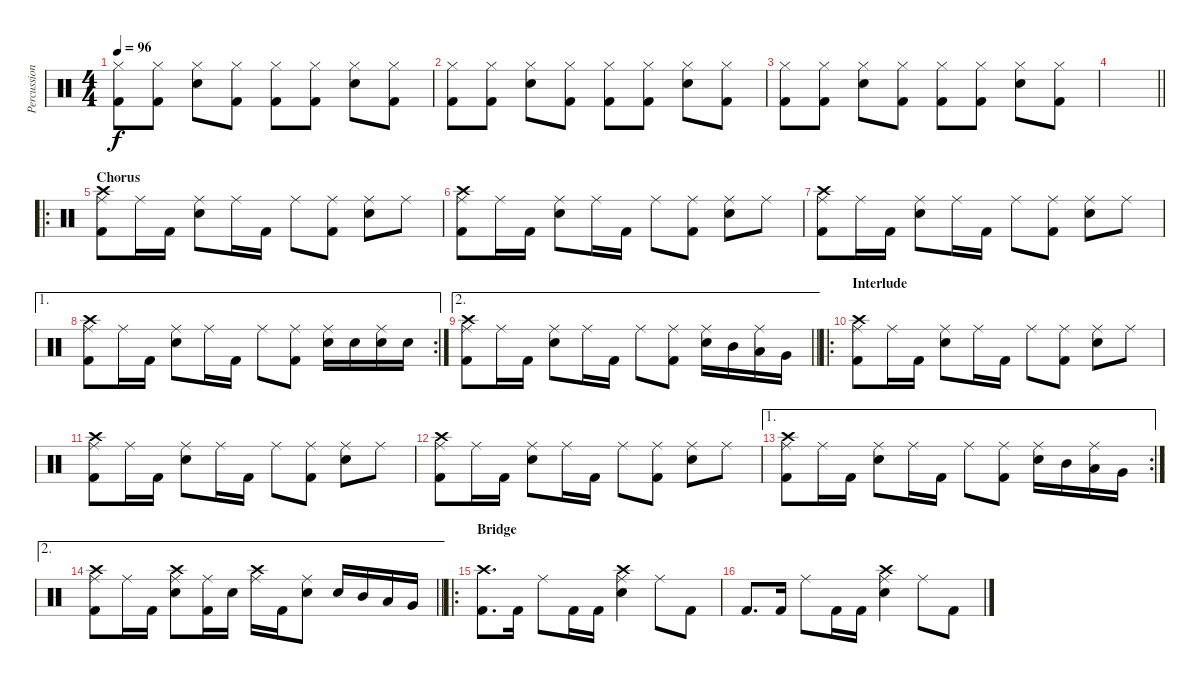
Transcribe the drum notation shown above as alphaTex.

\track ("Percussion" "Percussion") {instrument percussion}
\staff {score}
\articulation defaults
\ts (4 4)
\tempo 96
\clef neutral
\ks c
("Hi-Hat (closed)" "Kick (hit) 2").8{dy f} ("Hi-Hat (closed)" "Kick (hit) 2").8 ("Hi-Hat (closed)" "Electric Snare (hit)").8 ("Hi-Hat (closed)" "Kick (hit) 2").8 ("Hi-Hat (closed)" "Kick (hit) 2").8 ("Hi-Hat (closed)" "Kick (hit) 2").8 ("Hi-Hat (closed)" "Electric Snare (hit)").8 ("Hi-Hat (closed)" "Kick (hit) 2").8 |
("Hi-Hat (closed)" "Kick (hit) 2").8 ("Hi-Hat (closed)" "Kick (hit) 2").8 ("Hi-Hat (closed)" "Electric Snare (hit)").8 ("Hi-Hat (closed)" "Kick (hit) 2").8 ("Hi-Hat (closed)" "Kick (hit) 2").8 ("Hi-Hat (closed)" "Kick (hit) 2").8 ("Hi-Hat (closed)" "Electric Snare (hit)").8 ("Hi-Hat (closed)" "Kick (hit) 2").8 |
("Hi-Hat (closed)" "Kick (hit) 2").8 ("Hi-Hat (closed)" "Kick (hit) 2").8 ("Hi-Hat (closed)" "Electric Snare (hit)").8 ("Hi-Hat (closed)" "Kick (hit) 2").8 ("Hi-Hat (closed)" "Kick (hit) 2").8 ("Hi-Hat (closed)" "Kick (hit) 2").8 ("Hi-Hat (closed)" "Electric Snare (hit)").8 ("Hi-Hat (closed)" "Kick (hit) 2").8 |
\barLineRight lightlight
|
\ro
\section ("" "Chorus")
("Crash high (hit)" "Ride (middle)" "Kick (hit) 2").8 "Ride (middle)".16 "Kick (hit) 2".16 ("Ride (middle)" "Electric Snare (hit)").8 "Ride (middle)".16 "Kick (hit) 2".16 "Ride (middle)".8 ("Ride (middle)" "Kick (hit) 2").8 ("Ride (middle)" "Electric Snare (hit)").8 "Ride (middle)".8 |
("Crash high (hit)" "Ride (middle)" "Kick (hit) 2").8 "Ride (middle)".16 "Kick (hit) 2".16 ("Ride (middle)" "Electric Snare (hit)").8 "Ride (middle)".16 "Kick (hit) 2".16 "Ride (middle)".8 ("Ride (middle)" "Kick (hit) 2").8 ("Ride (middle)" "Electric Snare (hit)").8 "Ride (middle)".8 |
("Crash high (hit)" "Ride (middle)" "Kick (hit) 2").8 "Ride (middle)".16 "Kick (hit) 2".16 ("Ride (middle)" "Electric Snare (hit)").8 "Ride (middle)".16 "Kick (hit) 2".16 "Ride (middle)".8 ("Ride (middle)" "Kick (hit) 2").8 ("Ride (middle)" "Electric Snare (hit)").8 "Ride (middle)".8 |
\ae 1
\rc 2
("Crash high (hit)" "Ride (middle)" "Kick (hit) 2").8 "Ride (middle)".16 "Kick (hit) 2".16 ("Ride (middle)" "Electric Snare (hit)").8 "Ride (middle)".16 "Kick (hit) 2".16 "Ride (middle)".8 ("Ride (middle)" "Kick (hit) 2").8 ("Ride (middle)" "Electric Snare (hit)").16 "Electric Snare (hit)".16 ("Ride (middle)" "Electric Snare (hit)").16 "Electric Snare (hit)".16 |
\ae 2
\barLineRight lightlight
("Crash high (hit)" "Ride (middle)" "Kick (hit) 2").8 "Ride (middle)".16 "Kick (hit) 2".16 ("Ride (middle)" "Electric Snare (hit)").8 "Ride (middle)".16 "Kick (hit) 2".16 "Ride (middle)".8 ("Ride (middle)" "Kick (hit) 2").8 ("Ride (middle)" "Electric Snare (hit)").16 "Mid Tom (hit)".16 ("Ride (middle)" "Low Tom (hit)").16 "Very Low Tom (hit)".16 |
\ro
\section ("" "Interlude")
("Crash high (hit)" "Ride (middle)" "Kick (hit) 2").8 "Ride (middle)".16 "Kick (hit) 2".16 ("Ride (middle)" "Electric Snare (hit)").8 "Ride (middle)".16 "Kick (hit) 2".16 "Ride (middle)".8 ("Ride (middle)" "Kick (hit) 2").8 ("Ride (middle)" "Electric Snare (hit)").8 "Ride (middle)".8 |
("Crash high (hit)" "Ride (middle)" "Kick (hit) 2").8 "Ride (middle)".16 "Kick (hit) 2".16 ("Ride (middle)" "Electric Snare (hit)").8 "Ride (middle)".16 "Kick (hit) 2".16 "Ride (middle)".8 ("Ride (middle)" "Kick (hit) 2").8 ("Ride (middle)" "Electric Snare (hit)").8 "Ride (middle)".8 |
("Crash high (hit)" "Ride (middle)" "Kick (hit) 2").8 "Ride (middle)".16 "Kick (hit) 2".16 ("Ride (middle)" "Electric Snare (hit)").8 "Ride (middle)".16 "Kick (hit) 2".16 "Ride (middle)".8 ("Ride (middle)" "Kick (hit) 2").8 ("Ride (middle)" "Electric Snare (hit)").8 "Ride (middle)".8 |
\ae 1
\rc 2
("Crash high (hit)" "Ride (middle)" "Kick (hit) 2").8 "Ride (middle)".16 "Kick (hit) 2".16 ("Ride (middle)" "Electric Snare (hit)").8 "Ride (middle)".16 "Kick (hit) 2".16 "Ride (middle)".8 ("Ride (middle)" "Kick (hit) 2").8 ("Ride (middle)" "Electric Snare (hit)").16 "Mid Tom (hit)".16 ("Ride (middle)" "Low Tom (hit)").16 "Very Low Tom (hit)".16 |
\ae 2
\barLineRight lightlight
("Crash high (hit)" "Ride (middle)" "Kick (hit) 2").8 "Ride (middle)".16 "Kick (hit) 2".16 ("Crash high (hit)" "Ride (middle)" "Electric Snare (hit)").8 ("Ride (middle)" "Kick (hit) 2").16 "Electric Snare (hit)".16 ("Crash high (hit)" "Ride (middle)").16 "Kick (hit) 2".16 ("Ride (middle)" "Electric Snare (hit)").8 "Electric Snare (hit)".16 "Mid Tom (hit)".16 "Low Tom (hit)".16 "Very Low Tom (hit)".16 |
\ro
\section ("" "Bridge")
("Crash high (hit)" "Kick (hit) 2").8{d} "Kick (hit) 2".16 "Ride (middle)".8 "Kick (hit) 2".16 "Kick (hit) 2".16 ("Crash high (hit)" "Ride (middle)" "Electric Snare (hit)").4 "Ride (middle)".8 "Kick (hit) 2".8 |
"Kick (hit) 2".8{d} "Kick (hit) 2".16 "Ride (middle)".8 "Kick (hit) 2".16 "Kick (hit) 2".16 ("Crash high (hit)" "Ride (middle)" "Electric Snare (hit)").4 "Ride (middle)".8 "Kick (hit) 2".8
